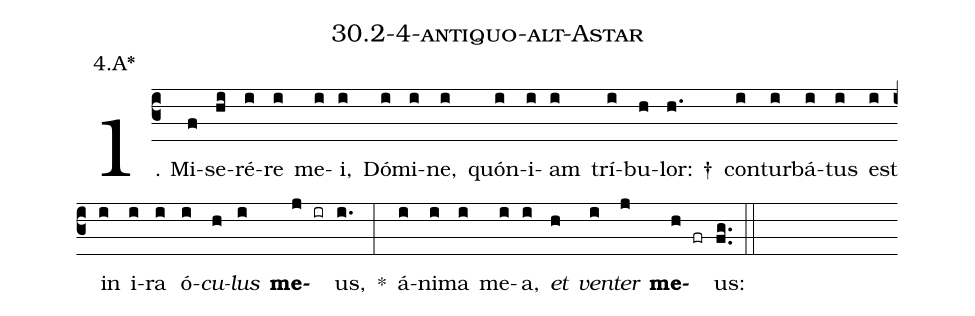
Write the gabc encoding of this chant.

name: 30.2-4-antiquo-alt-Astar;
annotation: 4.A*;
%%
(c3)1. Mi(f)se(hi)ré(i)re(i) me(i)i,(i) Dó(i)mi(i)ne,(i) quón(i)i(i)am(i) trí(i)bu(h)lor: †(h.) con(i)tur(i)bá(i)tus(i) est(i) in(i) i(i)ra(i) ó(i)<i>cu</i>(h)<i>lus</i>(i) <b>me</b>(j ir)us,(i.) *(:) á(i)ni(i)ma(i) me(i)a,(i) <i>et</i>(h) <i>ven</i>(i)<i>ter</i>(j) <b>me</b>(h fr)us:(fg..) (::)
